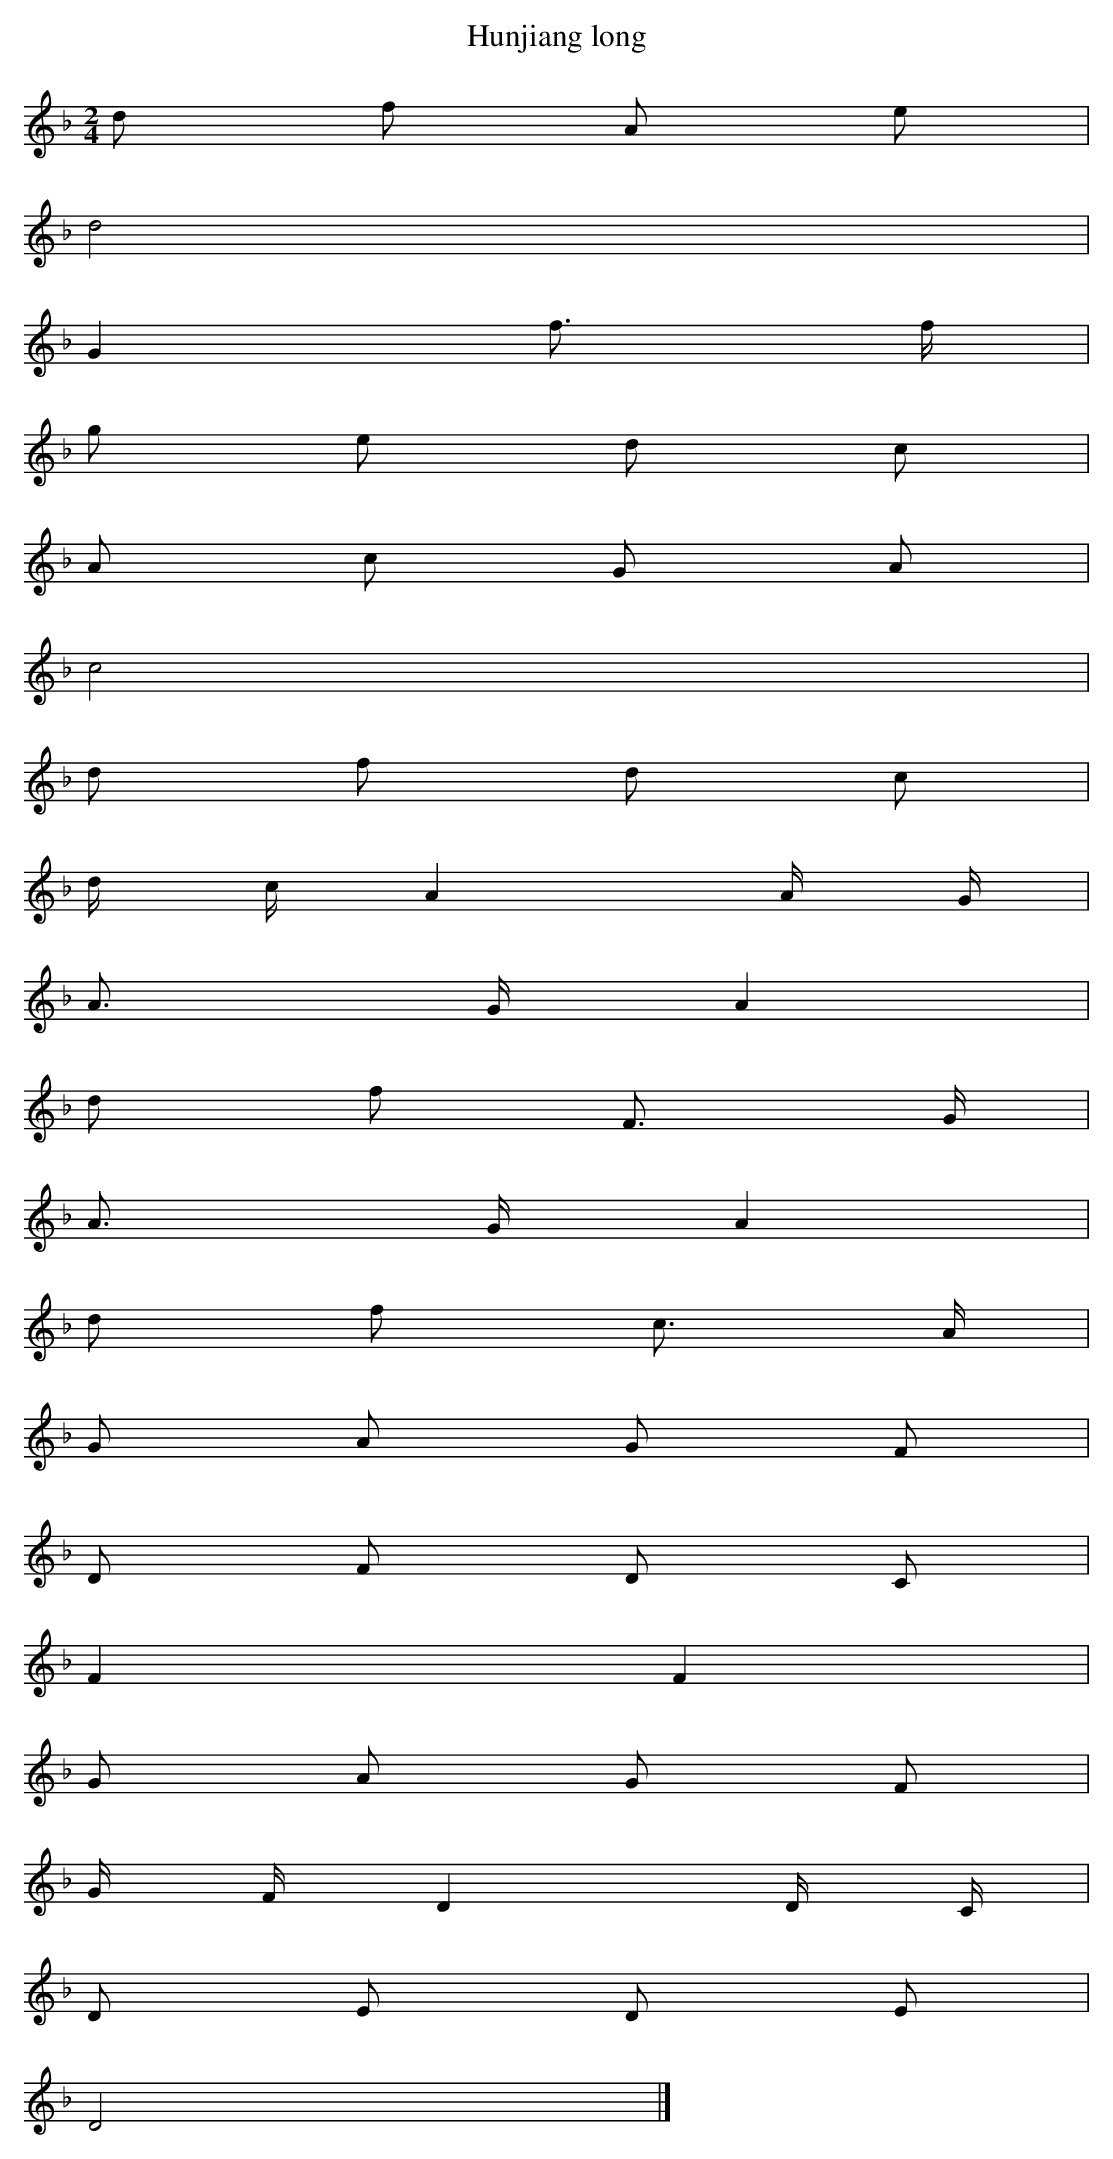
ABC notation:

X:1
T: Hunjiang long
L: 1/8
M: 2/4
K: F
d f A e [I:setbarnb 1]|
d4 |
G2f3/ f/ |
g e d c |
A c G A |
c4 |
d f d c |
d/ c/A2A/ G/ |
A> GA2 |
d f F3/ G/ |
A> GA2 |
d f c3/ A/ |
G A G F |
D F D C |
F2F2 |
G A G F |
G/ F/D2D/ C/ |
D E D E |
D4 |]
